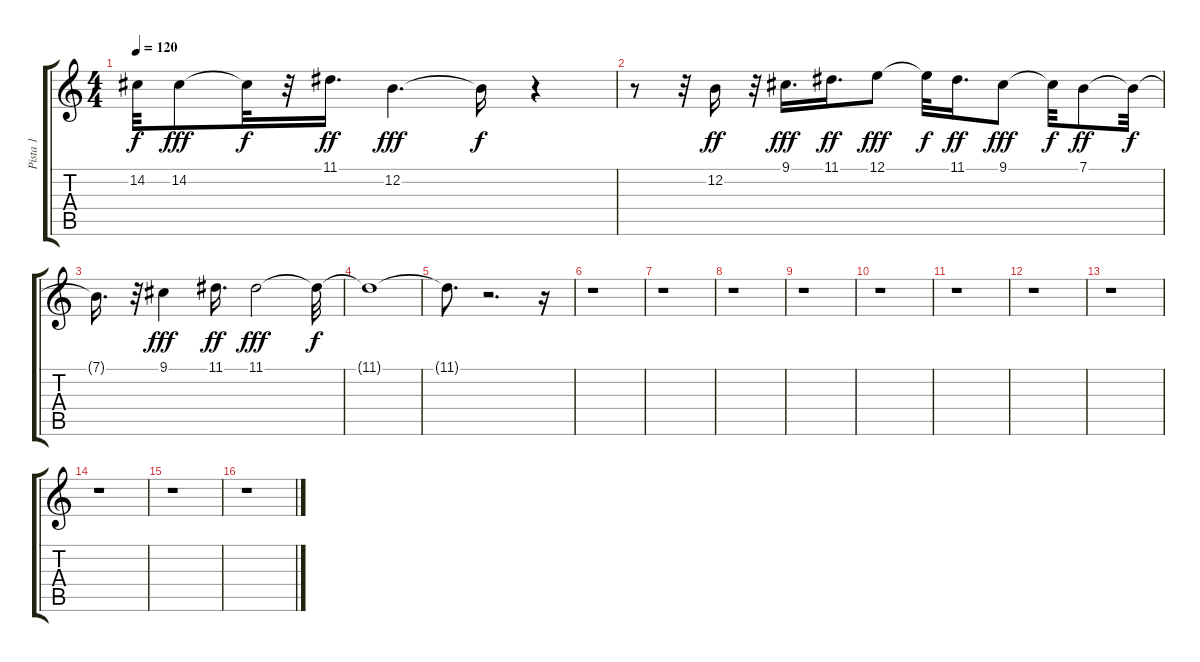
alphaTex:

\track ("Pista 1" "Pista 1") {instrument panflute}
\staff {score tabs}
\tuning (E4 B3 G3 D3 A2 E2) {hide}
\ts (4 4)
\tempo 120
\clef g2
\ks c
14.2{t}.32{dy f} 14.2.8{dy fff} 14.2{t}.32{dy f} r.32 11.1.16{d dy ff} 12.2.4{d dy fff} 12.2{t}.16{dy f} r.4 |
r.8 r.32 12.2.16{dy ff} r.32 9.1.16{d dy fff} 11.1.16{d dy ff} 12.1.8{dy fff} 12.1{t}.32{dy f} 11.1.16{d dy ff} 9.1.8{dy fff} 9.1{t}.32{dy f} 7.1.8{dy ff} 7.1{t}.32{dy f} |
7.1{t}.16{d} r.32 9.1.4{dy fff} 11.1.16{d dy ff} 11.1.2{dy fff} 11.1{t}.32{dy f} |
11.1{t}.1 |
11.1{t}.8{d} r.2{d} r.16 |
r.1 |
r.1 |
r.1 |
r.1 |
r.1 |
r.1 |
r.1 |
r.1 |
r.1 |
r.1 |
r.1
